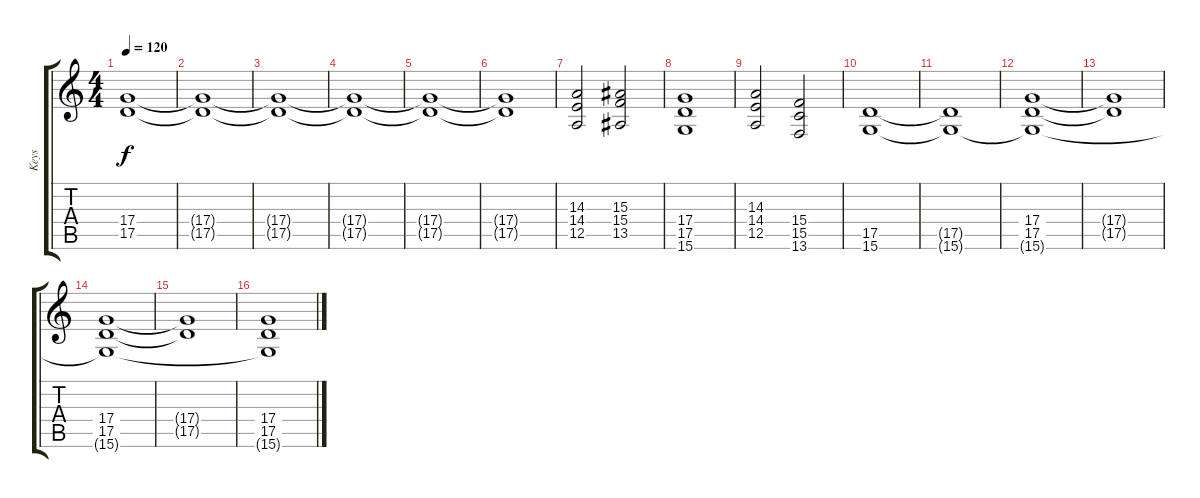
\track ("Keys" "Keys") {instrument drawbarorgan}
\staff {score tabs}
\tuning (E4 B3 G3 D3 A2 E2) {hide}
\ts (4 4)
\tempo 120
\clef g2
\ks c
(17.4 17.5{t}).1{dy f} |
(17.4{t} 17.5{t}).1 |
(17.4{t} 17.5{t}).1 |
(17.4{t} 17.5{t}).1 |
(17.4{t} 17.5{t}).1 |
(17.4{t} 17.5{t}).1 |
(14.3 14.4 12.5).2 (15.3 15.4 13.5).2 |
(17.4 17.5 15.6).1 |
(14.3 14.4 12.5).2 (15.4 15.5 13.6).2 |
(17.5 15.6).1 |
(17.5{t} 15.6{t}).1 |
(17.4 17.5 15.6{t}).1 |
(17.4{t} 17.5{t}).1 |
(17.4 17.5 15.6{t}).1 |
(17.4{t} 17.5{t}).1 |
(17.4 17.5 15.6{t}).1
